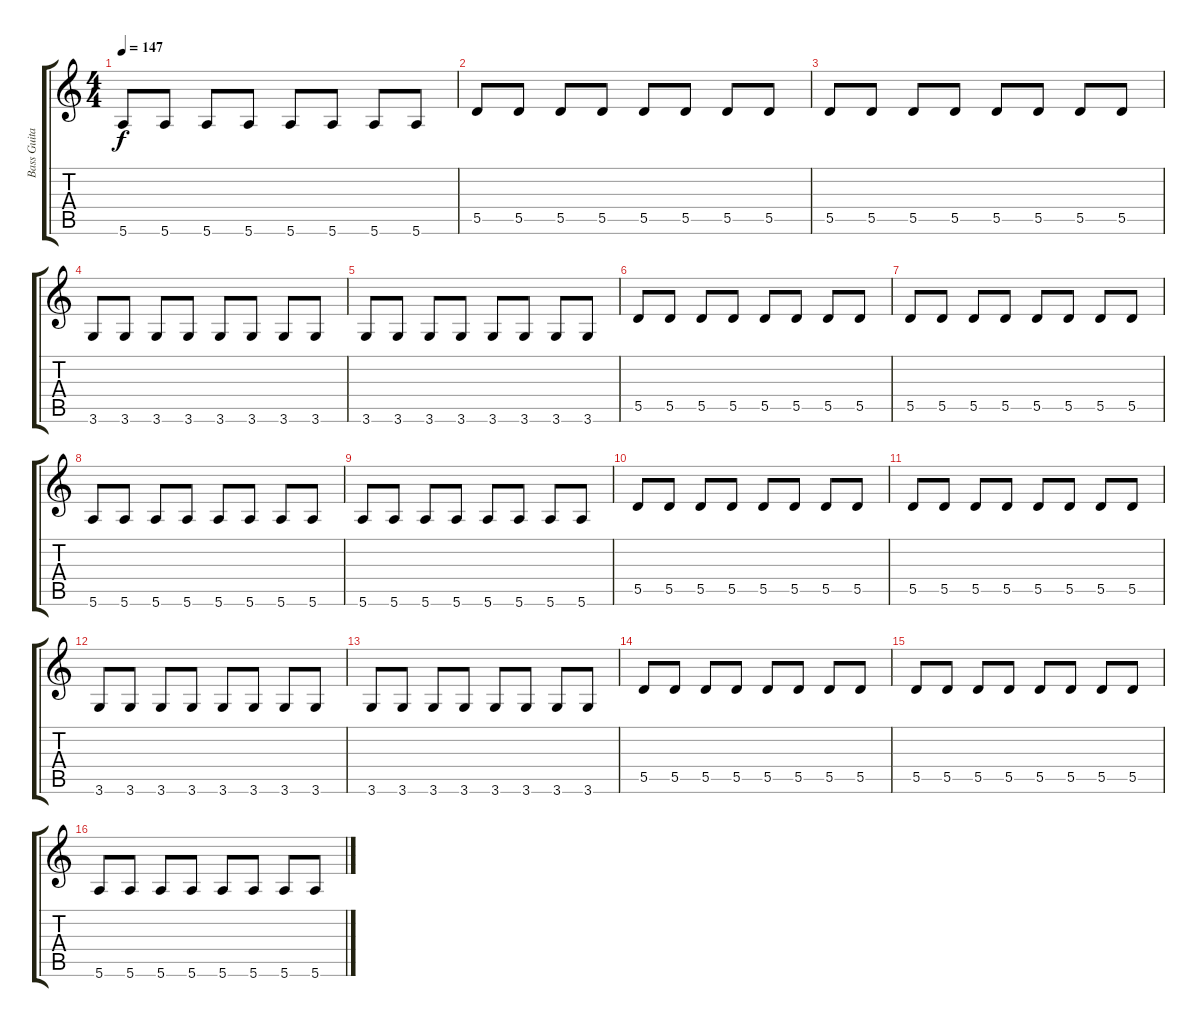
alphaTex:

\track ("Bass Guitar" "Bass Guita") {instrument electricbasspick}
\staff {score tabs}
\tuning (E4 B3 G3 D3 A2 E2) {hide}
\ts (4 4)
\tempo 147
\clef g2
\ks c
5.6.8{dy f} 5.6.8 5.6.8 5.6.8 5.6.8 5.6.8 5.6.8 5.6.8 |
5.5.8 5.5.8 5.5.8 5.5.8 5.5.8 5.5.8 5.5.8 5.5.8 |
5.5.8 5.5.8 5.5.8 5.5.8 5.5.8 5.5.8 5.5.8 5.5.8 |
3.6.8 3.6.8 3.6.8 3.6.8 3.6.8 3.6.8 3.6.8 3.6.8 |
3.6.8 3.6.8 3.6.8 3.6.8 3.6.8 3.6.8 3.6.8 3.6.8 |
5.5.8 5.5.8 5.5.8 5.5.8 5.5.8 5.5.8 5.5.8 5.5.8 |
5.5.8 5.5.8 5.5.8 5.5.8 5.5.8 5.5.8 5.5.8 5.5.8 |
5.6.8 5.6.8 5.6.8 5.6.8 5.6.8 5.6.8 5.6.8 5.6.8 |
5.6.8 5.6.8 5.6.8 5.6.8 5.6.8 5.6.8 5.6.8 5.6.8 |
5.5.8 5.5.8 5.5.8 5.5.8 5.5.8 5.5.8 5.5.8 5.5.8 |
5.5.8 5.5.8 5.5.8 5.5.8 5.5.8 5.5.8 5.5.8 5.5.8 |
3.6.8 3.6.8 3.6.8 3.6.8 3.6.8 3.6.8 3.6.8 3.6.8 |
3.6.8 3.6.8 3.6.8 3.6.8 3.6.8 3.6.8 3.6.8 3.6.8 |
5.5.8 5.5.8 5.5.8 5.5.8 5.5.8 5.5.8 5.5.8 5.5.8 |
5.5.8 5.5.8 5.5.8 5.5.8 5.5.8 5.5.8 5.5.8 5.5.8 |
5.6.8 5.6.8 5.6.8 5.6.8 5.6.8 5.6.8 5.6.8 5.6.8
